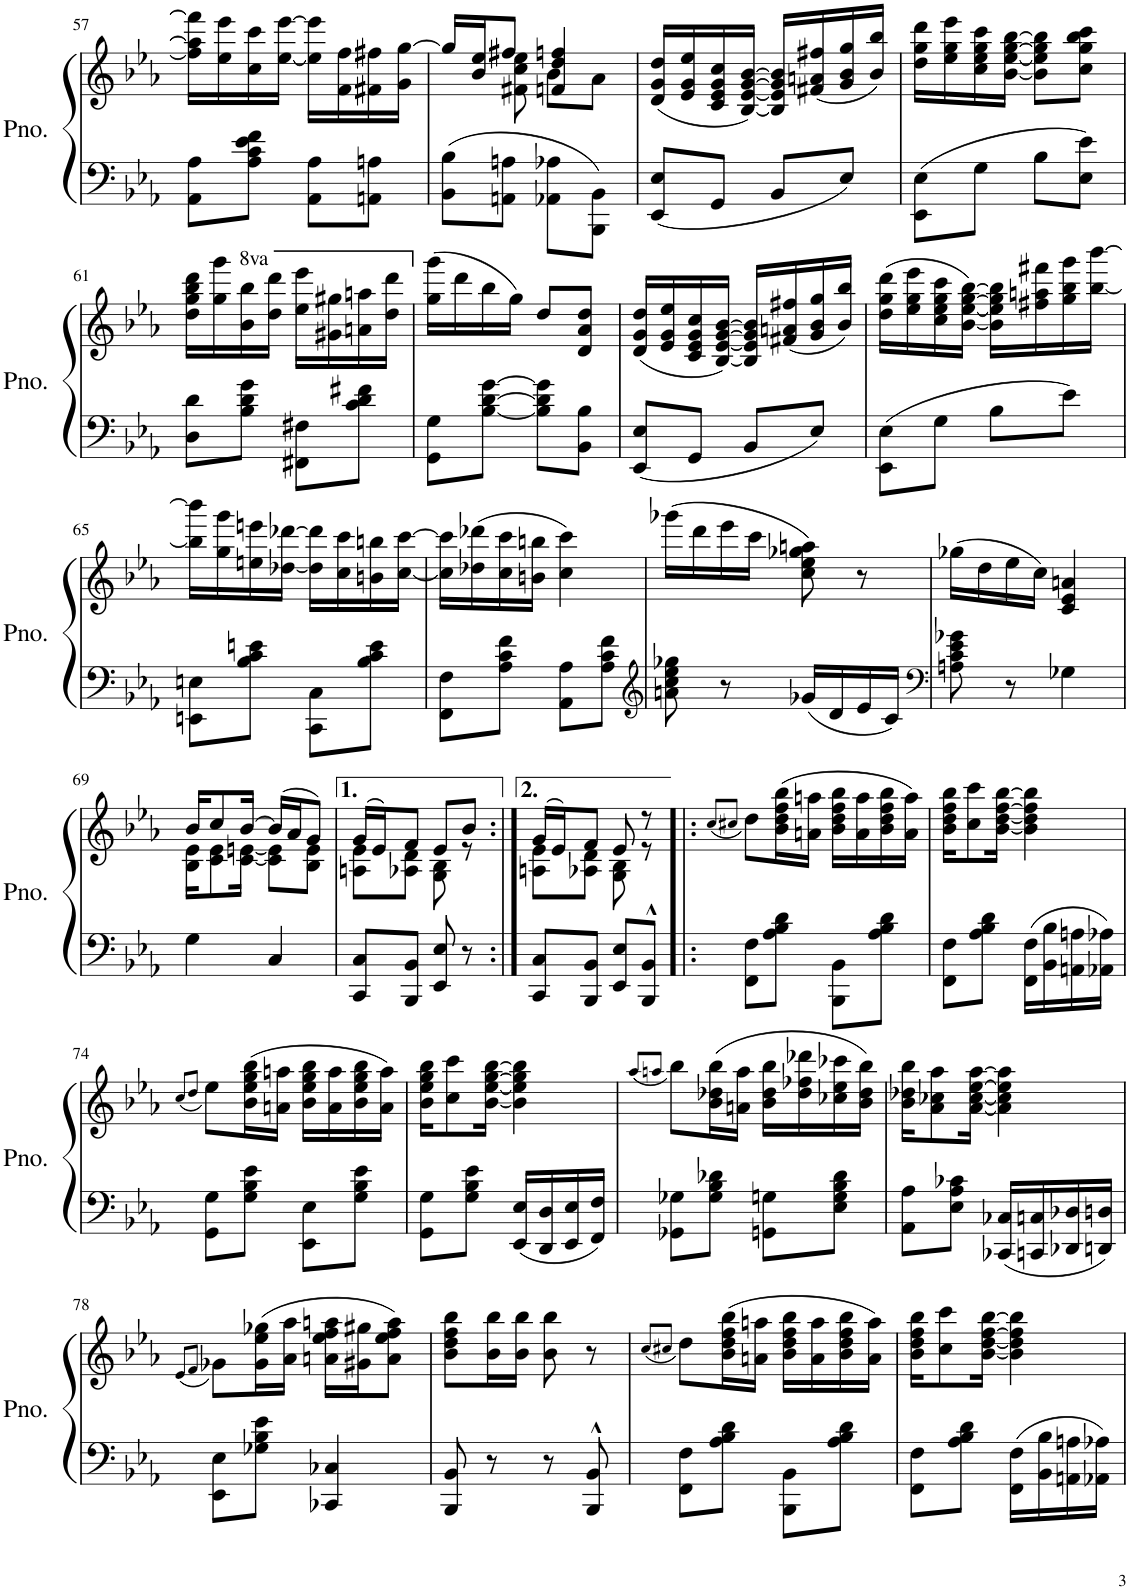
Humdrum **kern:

**kern	**kern
*part1	*part1
*staff2	*staff1
*I"Piano	*
*I'Pno.	*
!!LO:PB:g=z
*clefF4	*clefG2
*k[b-e-a-]	*k[b-e-a-]
*M2/4	*M2/4
=57	=57
8AA-\ 8A-\L	16ff\] 16aa-\] 16fff\]LL
.	16ee-\ 16eee-\
8A-\ 8c\ 8e-\ 8f\J	16cc\ 16ccc\
.	[16ee-\ [16eee-\JJ
8AA-\ 8A-\L	16ee-\] 16eee-\]LL
.	16f\ 16ff\
8AAn\ 8An\J	16f#X\ 16ff#X\
.	16g\ [16gg\JJ
=58	=58
*	*^
8BB-\ 8B-\L	16gg/LL]	8ryy
.	16b-/ 16ee-/J	.
8AAn\ 8An\J	8ff#X/J	8f#X\ 8cc\ 8ee-\
8AA-X\ 8A-X\L	4fn/ 4dd/ 4ffn/	8b-\L
8BBB-\ 8BB-\J	.	8a-\J
*	*v	*v
=59	=59
8EE-/ 8E-/L	(16d/ 16g/ 16dd/LL
.	16e-/ 16g/ 16ee-/
8GG/J	16c/ 16e-/ 16g/ 16cc/
.	[16B-/ [16e-/ [16g/ [16b-/JJ)
8BB-/L	16B-/] 16e-/] 16g/] 16b-/]LL
.	(16f#X/ 16an/ 16ff#X/
8E-/J	16g/ 16b-/ 16gg/
.	16b-/ 16bb-/JJ)
=60	=60
8EE-\ 8E-\L	16dd\ 16gg\ 16ddd\LL
.	16ee-\ 16gg\ 16eee-\
8G\J	16cc\ 16ee-\ 16gg\ 16ccc\
.	[16b-\ [16ee-\ [16gg\ [16bb-\JJ
8B-\L	8b-\] 8ee-\] 8gg\] 8bb-\]L
8E-\ 8e-\J	8cc\ 8gg\ 8bb-\ 8ccc\J
!!LO:LB:g=z
=61	=61
8D\ 8d\L	16dd\ 16gg\ 16bb-\ 16ddd\LL
.	16gg\ 16ggg\
*	*8va
8B-\ 8d\ 8g\J	16bb-\ 16bbb-\
.	16ddd\ 16dddd\JJ
8FF#X\ 8F#X\L	16eee-\ 16eeee-\LL
.	16gg#X\ 16ggg#X\
8c\ 8d\ 8f#X\J	16aan\ 16aaan\
.	16ddd\ 16dddd\JJ
=62	=62
*	*X8va
8GG\ 8G\L	(16gg\ 16ggg\LL
.	16ddd\
[8B-\ [8d\ [8g\J	16bb-\
.	16gg\JJ)
8B-\] 8d\] 8g\]L	8dd/L
8BB-\ 8B-\J	8d/ 8a-/ 8dd/J
=63	=63
8EE-/ 8E-/L	(16d/ 16g/ 16dd/LL
.	16e-/ 16g/ 16ee-/
8GG/J	16c/ 16e-/ 16g/ 16cc/
.	[16B-/ [16e-/ [16g/ [16b-/JJ)
8BB-/L	16B-/] 16e-/] 16g/] 16b-/]LL
.	(16f#X/ 16an/ 16ff#X/
8E-/J	16g/ 16b-/ 16gg/
.	16b-/ 16bb-/JJ)
=64	=64
8EE-\ 8E-\L	(16dd\ 16gg\ 16ddd\LL
.	16ee-\ 16gg\ 16eee-\
8G\J	16cc\ 16ee-\ 16gg\ 16ccc\
.	[16b-\ [16ee-\ [16gg\ [16bb-\JJ)
8B-\L	16b-\] 16ee-\] 16gg\] 16bb-\]LL
.	16ff#X\ 16aan\ 16fff#X\
8e-\J	16gg\ 16bb-\ 16ggg\
.	[16bb-\ [16bbb-\JJ
!!LO:LB:g=z
=65	=65
8EEn\ 8En\L	16bb-\] 16bbb-\]LL
.	16gg\ 16ggg\
8B-\ 8c\ 8en\J	16een\ 16eeen\
.	[16dd-X\ [16ddd-X\JJ
8CC\ 8C\L	16dd-\] 16ddd-\]LL
.	16cc\ 16ccc\
8B-\ 8c\ 8e\J	16bn\ 16bbn\
.	[16cc\ [16ccc\JJ
=66	=66
8FF\ 8F\L	16cc\] 16ccc\]LL
.	(16dd-X\ 16ddd-X\
8A-\ 8c\ 8f\J	16cc\ 16ccc\
.	16bn\ 16bbn\JJ
8AA-\ 8A-\L	4cc\ 4ccc\)
8A-\ 8c\ 8f\J	.
=67	=67
*clefG2	*
8an\ 8cc\ 8ee-\ 8gg-X\	(16ggg-X\LL
.	16ddd\
8r	16eee-\
.	16ccc\JJ
16g-X/LL	8cc\ 8ee-\ 8gg-X\ 8aan\)
16d/	.
16e-/	8r
16c/JJ	.
=68	=68
*clefF4	*
8An\ 8c\ 8e-\ 8g-X\	(16gg-X\LL
.	16dd\
8r	16ee-\
.	16cc\JJ)
4G-X\	4c/ 4e-/ 4an/
!!LO:LB:g=z
=69	=69
*	*^
4G\	16b-/KL	16B-\ 16e-\KL
.	8cc/	8c\ 8e-\
.	[16b-/Jk	[16c\ [16en\Jk
4C/	(16b-/LL]	8c\] 8e\]L
.	16a-/J	.
.	8g/J)	8B-\ 8e\J
=70	=70	=70
8CC/ 8C/L	(16g/LL	8An\ 8e-\L
.	16e-/J)	.
8BBB-/ 8BB-/J	8f/J	8A-X\ 8d\J
8EE-/ 8E-/	8e-/L	8G\ 8B-\
8r	8b-/J	8r
=71:|!	=71:|!	=71:|!
8CC/ 8C/L	(16g/LL	8An\ 8e-\L
.	16e-/J)	.
8BBB-/ 8BB-/J	8f/J	8A-X\ 8d\J
8EE-/ 8E-/L	8e-/	8G\ 8B-\
8BBB-/^^ 8BB-/^^J	8r	8r
*	*v	*v
=72!|:	=72!|:
.	(8qcc/L
.	8qcc#X/J
8FF\ 8F\L	8dd\L)
8A-\ 8B-\ 8d\J	(16b-\ 16dd\ 16ff\ 16bb-\L
.	16an\ 16aan\JJ
8BBB-\ 8BB-\L	16b-\ 16dd\ 16ff\ 16bb-\LL
.	16a\ 16aa\
8A-\ 8B-\ 8d\J	16b-\ 16dd\ 16ff\ 16bb-\
.	16a\ 16aa\JJ)
=73	=73
8FF\ 8F\L	16b-\ 16dd\ 16ff\ 16bb-\KL
.	8cc\ 8ccc\
8A-\ 8B-\ 8d\J	.
.	[16b-\ [16dd\ [16ff\ [16bb-\Jk
16FF\ 16F\LL	4b-\] 4dd\] 4ff\] 4bb-\]
16BB-\ 16B-\	.
16AAn\ 16An\	.
16AA-X\ 16A-X\JJ	.
!!LO:LB:g=z
=74	=74
.	(8qcc/L
.	8qdd/J
8GG\ 8G\L	8ee-\L)
8G\ 8B-\ 8e-\J	(16b-\ 16ee-\ 16gg\ 16bb-\L
.	16an\ 16aan\JJ
8EE-\ 8E-\L	16b-\ 16ee-\ 16gg\ 16bb-\LL
.	16a\ 16aa\
8G\ 8B-\ 8e-\J	16b-\ 16ee-\ 16gg\ 16bb-\
.	16a\ 16aa\JJ)
=75	=75
8GG\ 8G\L	16b-\ 16ee-\ 16gg\ 16bb-\KL
.	8cc\ 8ccc\
8G\ 8B-\ 8e-\J	.
.	[16b-\ [16ee-\ [16gg\ [16bb-\Jk
16EE-/ 16E-/LL	4b-\] 4ee-\] 4gg\] 4bb-\]
16DD/ 16D/	.
16EE-/ 16E-/	.
16FF/ 16F/JJ	.
=76	=76
.	(8qaa-/L
.	8qaan/J
8GG-X\ 8G-X\L	8bb-\L)
8G-\ 8B-\ 8d-X\J	(16b-\ 16dd-X\ 16bb-\L
.	16an\ 16aa\JJ
8GGn\ 8Gn\L	16b-\ 16dd-\ 16bb-\LL
.	16dd-\ 16ff-X\ 16ddd-X\
8E-\ 8G\ 8B-\ 8d-\J	16cc-X\ 16ee-\ 16ccc-X\
.	16b-\ 16dd-\ 16bb-\JJ)
=77	=77
8AA-\ 8A-\L	16b-\ 16dd-X\ 16bb-\KL
.	8a-\ 8cc-X\ 8aa-\
8E-\ 8A-\ 8c-X\J	.
.	[16a-\ [16cc-\ [16ee-\ [16aa-\Jk
16CC-X/ 16C-X/LL	4a-\] 4cc-\] 4ee-\] 4aa-\]
16CCn/ 16Cn/	.
16DD-X/ 16D-X/	.
16DDn/ 16Dn/JJ	.
!!LO:LB:g=z
=78	=78
.	(8qe-/L
.	8qf/J
8EE-\ 8E-\L	8g-X\L)
8G-X\ 8B-\ 8e-\J	(16g-\ 16ee-\ 16gg-X\L
.	16a-\ 16aa-\JJ
4CC-X/ 4C-X/	16an\ 16ee-\ 16ff\ 16aan\LL
.	16g#X\ 16gg#X\J
.	8a\ 8ee-\ 8ff\ 8aa\J)
=79	=79
8BBB-/ 8BB-/	8b-\ 8dd\ 8ff\ 8bb-\L
8r	16b-\ 16bb-\L
.	16b-\ 16bb-\JJ
8r	8b-\ 8bb-\
8BBB-/^^ 8BB-/^^	8r
=80	=80
.	(8qcc/L
.	8qcc#X/J
8FF\ 8F\L	8dd\L)
8A-\ 8B-\ 8d\J	(16b-\ 16dd\ 16ff\ 16bb-\L
.	16an\ 16aan\JJ
8BBB-\ 8BB-\L	16b-\ 16dd\ 16ff\ 16bb-\LL
.	16a\ 16aa\
8A-\ 8B-\ 8d\J	16b-\ 16dd\ 16ff\ 16bb-\
.	16a\ 16aa\JJ)
=81	=81
8FF\ 8F\L	16b-\ 16dd\ 16ff\ 16bb-\KL
.	8cc\ 8ccc\
8A-\ 8B-\ 8d\J	.
.	[16b-\ [16dd\ [16ff\ [16bb-\Jk
16FF\ 16F\LL	4b-\] 4dd\] 4ff\] 4bb-\]
16BB-\ 16B-\	.
16AAn\ 16An\	.
16AA-X\ 16A-X\JJ	.
=	=
*-	*-
